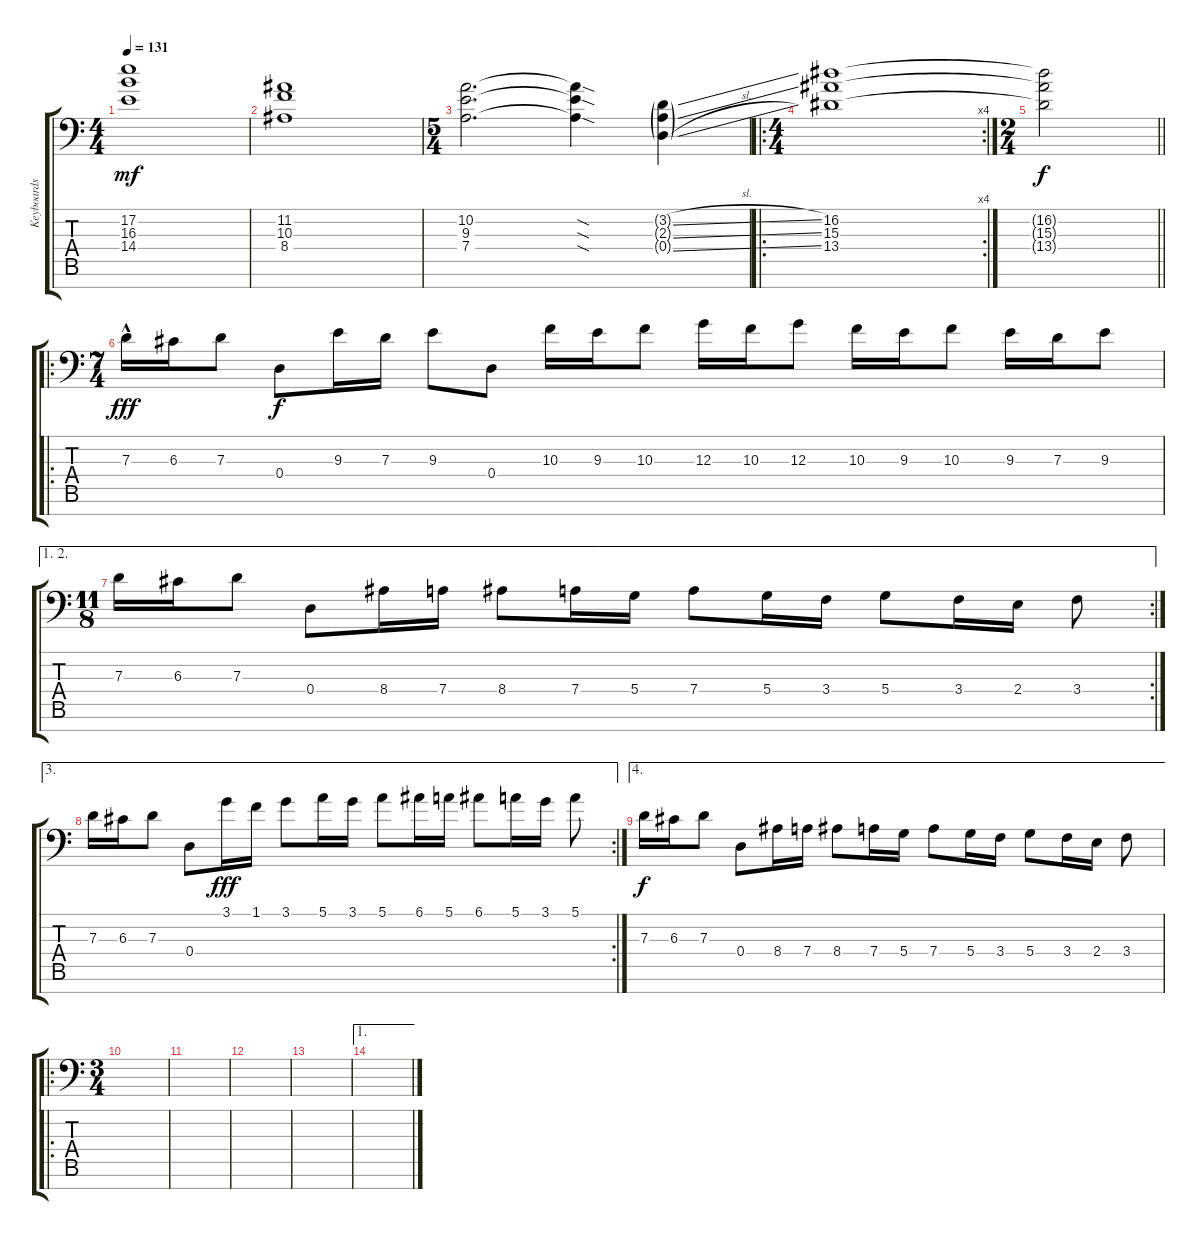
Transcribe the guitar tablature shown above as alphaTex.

\track ("Keyboards 1" "Keyboards ") {instrument rockorgan}
\staff {score tabs}
\tuning (E4 B3 G3 D3 A2 E2 A1) {hide}
\ts (4 4)
\tempo 131
\clef f4
\ks c
(17.2 16.3 14.4).1{dy mf instrument rockorgan} |
(11.2 10.3 8.4).1 |
\ts (5 4)
(10.2 9.3 7.4).2{d} (10.2{sod t} 9.3{sod t} 7.4{sod t}).4 (3.2{sl g} 2.3{sl g} 0.4{sl g}).4 |
\ro
\rc 4
\ts (4 4)
(16.2 15.3 13.4).1 |
\ts (2 4)
\barLineRight lightlight
(16.2{t} 15.3{t} 13.4{t}).2{dy f} |
\ro
\ts (7 4)
7.3{hac}.16{dy fff instrument lead1square} 6.3.16 7.3.8 0.4.8{dy f} 9.3.16 7.3.16 9.3.8 0.4.8 10.3.16 9.3.16 10.3.8 12.3.16 10.3.16 12.3.8 10.3.16 9.3.16 10.3.8 9.3.16 7.3.16 9.3.8 |
\ae (1 2)
\rc 2
\ts (11 8)
7.3.16 6.3.16 7.3.8 0.4.8 8.4.16 7.4.16 8.4.8 7.4.16 5.4.16 7.4.8 5.4.16 3.4.16 5.4.8 3.4.16 2.4.16 3.4.8 |
\ae 3
\rc 2
7.3.16 6.3.16 7.3.8 0.4.8 3.1.16{dy fff} 1.1.16 3.1.8 5.1.16 3.1.16 5.1.8 6.1.16 5.1.16 6.1.8 5.1.16 3.1.16 5.1.8 |
\ae 4
7.3.16{dy f} 6.3.16 7.3.8 0.4.8 8.4.16 7.4.16 8.4.8 7.4.16 5.4.16 7.4.8 5.4.16 3.4.16 5.4.8 3.4.16 2.4.16 3.4.8 |
\ro
\ts (3 4)
|
|
|
|
\ae 1
